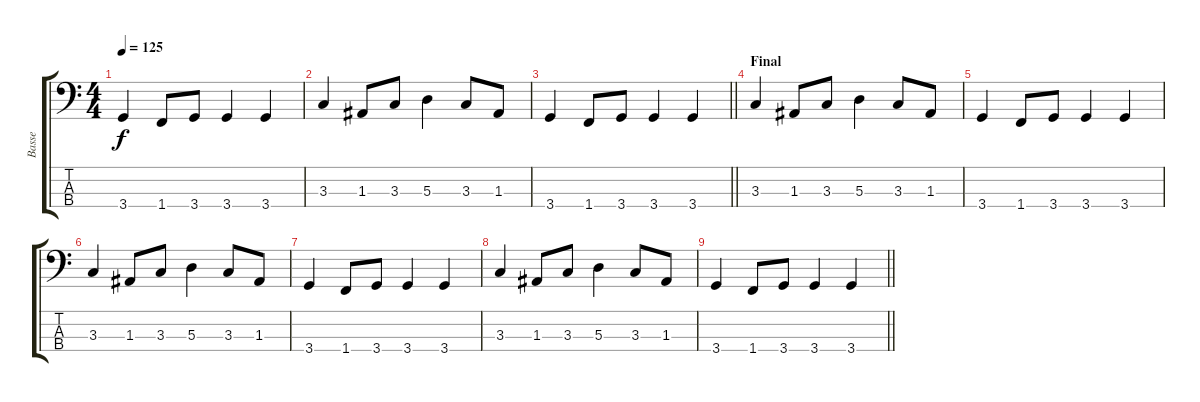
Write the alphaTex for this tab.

\track ("Basse" "Basse") {instrument electricbassfinger}
\staff {score tabs}
\tuning (G2 D2 A1 E1) {hide}
\ts (4 4)
\tempo 125
\clef f4
\ks c
3.4.4{dy f} 1.4.8 3.4.8 3.4.4 3.4.4 |
3.3.4 1.3.8 3.3.8 5.3.4 3.3.8 1.3.8 |
\barLineRight lightlight
3.4.4 1.4.8 3.4.8 3.4.4 3.4.4 |
\section ("" "Final")
3.3.4 1.3.8 3.3.8 5.3.4 3.3.8 1.3.8 |
3.4.4 1.4.8 3.4.8 3.4.4 3.4.4 |
3.3.4 1.3.8 3.3.8 5.3.4 3.3.8 1.3.8 |
3.4.4 1.4.8 3.4.8 3.4.4 3.4.4 |
3.3.4 1.3.8 3.3.8 5.3.4 3.3.8 1.3.8 |
\barLineRight lightlight
3.4.4 1.4.8 3.4.8 3.4.4 3.4.4
